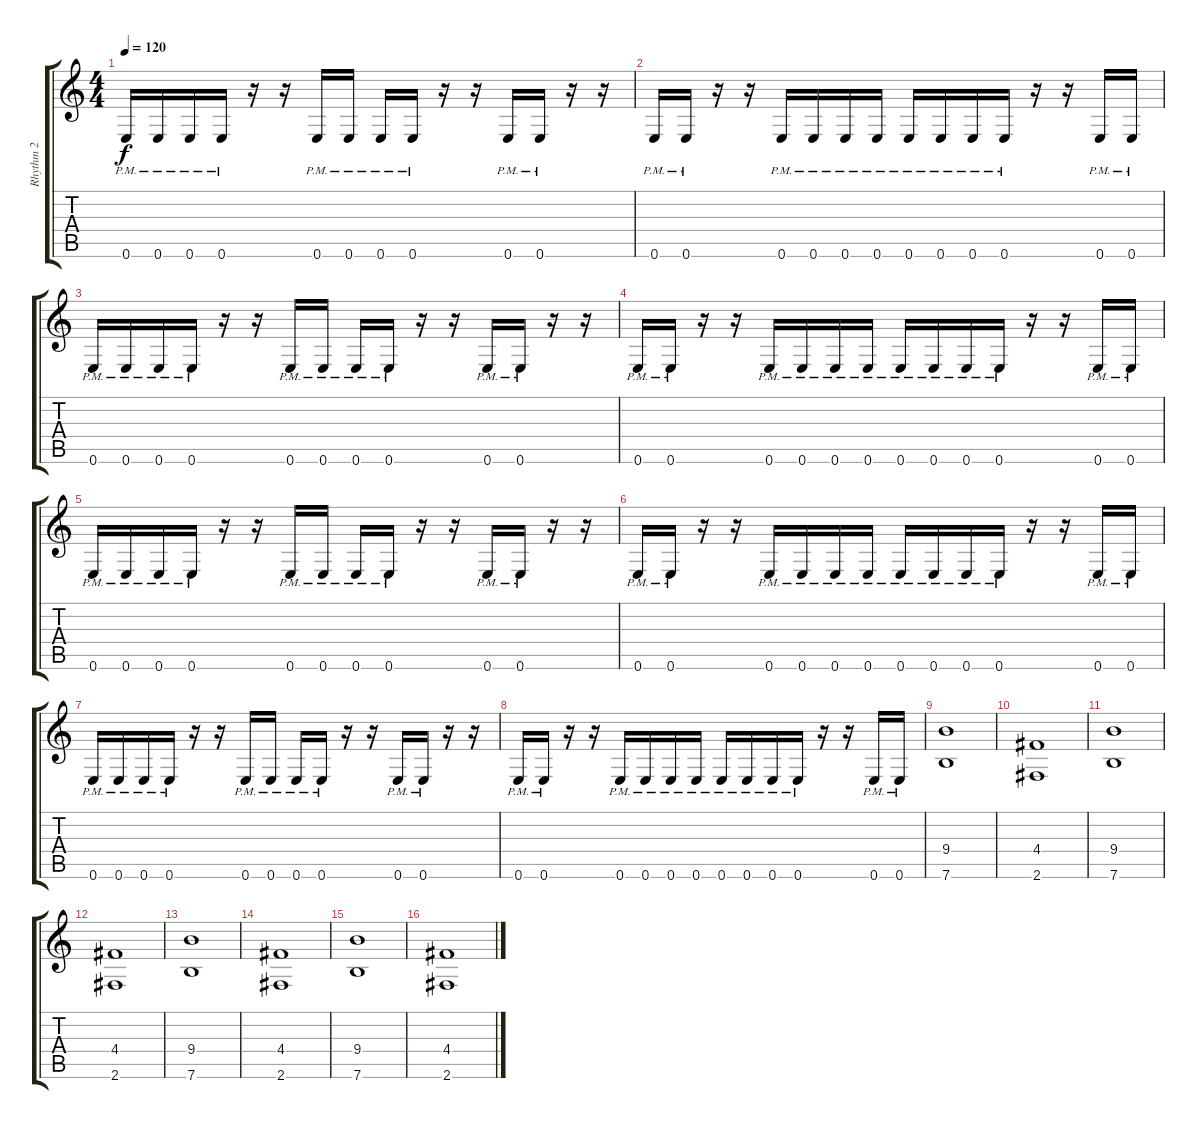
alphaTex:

\track ("Rhythm 2" "Rhythm 2") {instrument distortionguitar}
\staff {score tabs}
\tuning (E4 B3 G3 D3 A2 E2) {hide}
\ts (4 4)
\tempo 120
\clef g2
\ks c
0.6{pm}.16{dy f} 0.6{pm}.16 0.6{pm}.16 0.6{pm}.16 r.16 r.16 0.6{pm}.16 0.6{pm}.16 0.6{pm}.16 0.6{pm}.16 r.16 r.16 0.6{pm}.16 0.6{pm}.16 r.16 r.16 |
0.6{pm}.16 0.6{pm}.16 r.16 r.16 0.6{pm}.16 0.6{pm}.16 0.6{pm}.16 0.6{pm}.16 0.6{pm}.16 0.6{pm}.16 0.6{pm}.16 0.6{pm}.16 r.16 r.16 0.6{pm}.16 0.6{pm}.16 |
0.6{pm}.16 0.6{pm}.16 0.6{pm}.16 0.6{pm}.16 r.16 r.16 0.6{pm}.16 0.6{pm}.16 0.6{pm}.16 0.6{pm}.16 r.16 r.16 0.6{pm}.16 0.6{pm}.16 r.16 r.16 |
0.6{pm}.16 0.6{pm}.16 r.16 r.16 0.6{pm}.16 0.6{pm}.16 0.6{pm}.16 0.6{pm}.16 0.6{pm}.16 0.6{pm}.16 0.6{pm}.16 0.6{pm}.16 r.16 r.16 0.6{pm}.16 0.6{pm}.16 |
0.6{pm}.16 0.6{pm}.16 0.6{pm}.16 0.6{pm}.16 r.16 r.16 0.6{pm}.16 0.6{pm}.16 0.6{pm}.16 0.6{pm}.16 r.16 r.16 0.6{pm}.16 0.6{pm}.16 r.16 r.16 |
0.6{pm}.16 0.6{pm}.16 r.16 r.16 0.6{pm}.16 0.6{pm}.16 0.6{pm}.16 0.6{pm}.16 0.6{pm}.16 0.6{pm}.16 0.6{pm}.16 0.6{pm}.16 r.16 r.16 0.6{pm}.16 0.6{pm}.16 |
0.6{pm}.16 0.6{pm}.16 0.6{pm}.16 0.6{pm}.16 r.16 r.16 0.6{pm}.16 0.6{pm}.16 0.6{pm}.16 0.6{pm}.16 r.16 r.16 0.6{pm}.16 0.6{pm}.16 r.16 r.16 |
0.6{pm}.16 0.6{pm}.16 r.16 r.16 0.6{pm}.16 0.6{pm}.16 0.6{pm}.16 0.6{pm}.16 0.6{pm}.16 0.6{pm}.16 0.6{pm}.16 0.6{pm}.16 r.16 r.16 0.6{pm}.16 0.6{pm}.16 |
(9.4 7.6).1 |
(4.4 2.6).1 |
(9.4 7.6).1 |
(4.4 2.6).1 |
(9.4 7.6).1 |
(4.4 2.6).1 |
(9.4 7.6).1 |
(4.4 2.6).1
